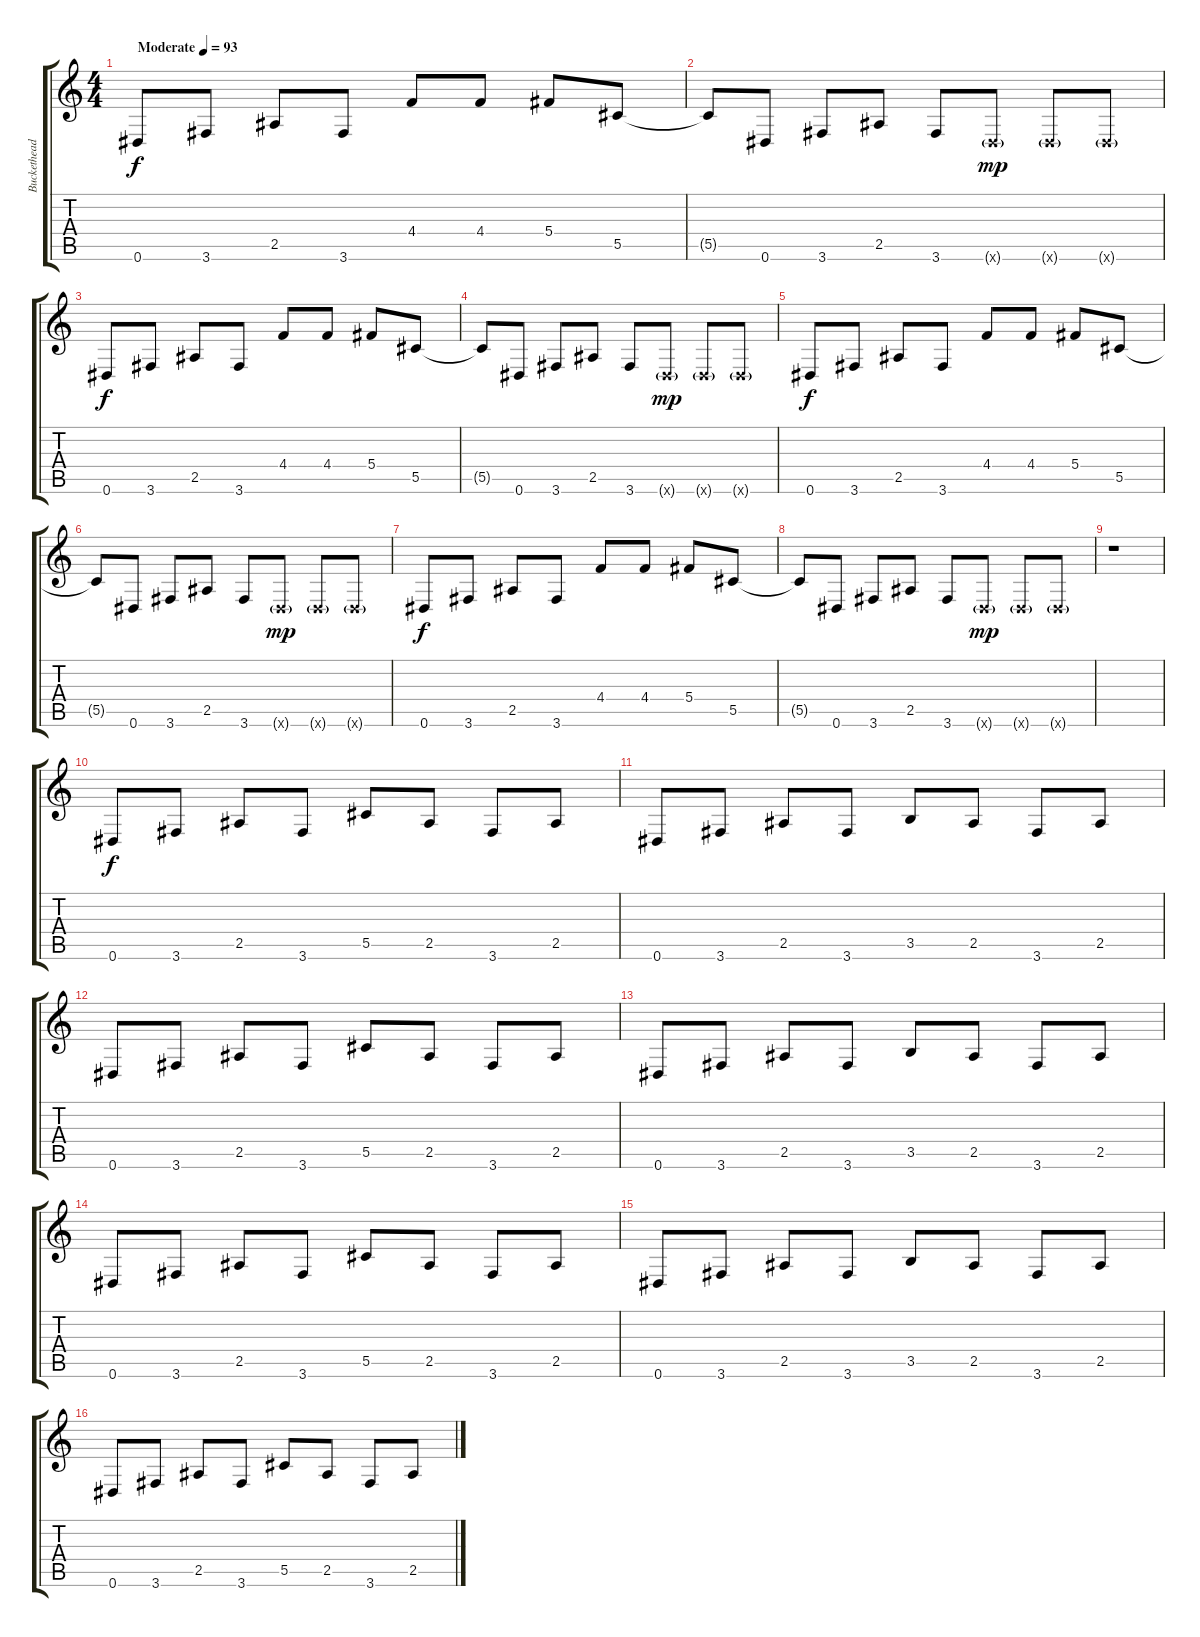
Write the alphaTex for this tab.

\track ("Buckethead" "Buckethead") {instrument distortionguitar}
\staff {score tabs}
\tuning (Eb4 Bb3 Gb3 Db3 Ab2 Eb2) {hide}
\ts (4 4)
\tempo (93 "Moderate")
\clef g2
\ks c
0.6.8{dy f instrument distortionguitar} 3.6.8 2.5.8 3.6.8 4.4.8 4.4.8 5.4.8 5.5.8 |
5.5{t}.8 0.6.8 3.6.8 2.5.8 3.6.8 0.6{g x}.8{dy mp} 0.6{g x}.8 0.6{g x}.8 |
0.6.8{dy f} 3.6.8 2.5.8 3.6.8 4.4.8 4.4.8 5.4.8 5.5.8 |
5.5{t}.8 0.6.8 3.6.8 2.5.8 3.6.8 0.6{g x}.8{dy mp} 0.6{g x}.8 0.6{g x}.8 |
0.6.8{dy f} 3.6.8 2.5.8 3.6.8 4.4.8 4.4.8 5.4.8 5.5.8 |
5.5{t}.8 0.6.8 3.6.8 2.5.8 3.6.8 0.6{g x}.8{dy mp} 0.6{g x}.8 0.6{g x}.8 |
0.6.8{dy f} 3.6.8 2.5.8 3.6.8 4.4.8 4.4.8 5.4.8 5.5.8 |
5.5{t}.8 0.6.8 3.6.8 2.5.8 3.6.8 0.6{g x}.8{dy mp} 0.6{g x}.8 0.6{g x}.8 |
r.1 |
0.6.8{dy f} 3.6.8 2.5.8 3.6.8 5.5.8 2.5.8 3.6.8 2.5.8 |
0.6.8 3.6.8 2.5.8 3.6.8 3.5.8 2.5.8 3.6.8 2.5.8 |
0.6.8 3.6.8 2.5.8 3.6.8 5.5.8 2.5.8 3.6.8 2.5.8 |
0.6.8 3.6.8 2.5.8 3.6.8 3.5.8 2.5.8 3.6.8 2.5.8 |
0.6.8 3.6.8 2.5.8 3.6.8 5.5.8 2.5.8 3.6.8 2.5.8 |
0.6.8 3.6.8 2.5.8 3.6.8 3.5.8 2.5.8 3.6.8 2.5.8 |
0.6.8 3.6.8 2.5.8 3.6.8 5.5.8 2.5.8 3.6.8 2.5.8
